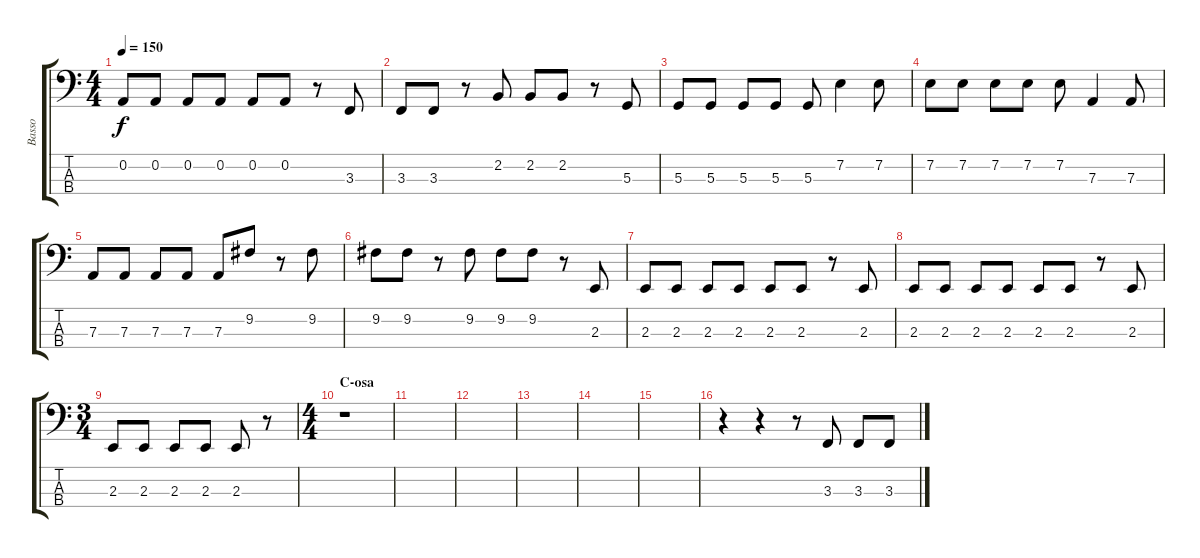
\track ("Basso" "Basso") {instrument electricbasspick}
\staff {score tabs}
\tuning (D2 A1 D1 A0) {hide}
\ts (4 4)
\tempo 150
\clef f4
\ks c
0.2.8{dy f} 0.2.8 0.2.8 0.2.8 0.2.8 0.2.8 r.8 3.3.8 |
3.3.8 3.3.8 r.8 2.2.8 2.2.8 2.2.8 r.8 5.3.8 |
5.3.8 5.3.8 5.3.8 5.3.8 5.3.8 7.2.4 7.2.8 |
7.2.8 7.2.8 7.2.8 7.2.8 7.2.8 7.3.4 7.3.8 |
7.3.8 7.3.8 7.3.8 7.3.8 7.3.8 9.2.8 r.8 9.2.8 |
9.2.8 9.2.8 r.8 9.2.8 9.2.8 9.2.8 r.8 2.3.8 |
2.3.8 2.3.8 2.3.8 2.3.8 2.3.8 2.3.8 r.8 2.3.8 |
2.3.8 2.3.8 2.3.8 2.3.8 2.3.8 2.3.8 r.8 2.3.8 |
\ts (3 4)
2.3.8 2.3.8 2.3.8 2.3.8 2.3.8 r.8 |
\ts (4 4)
\section ("" "C-osa")
r.1 |
|
|
|
|
|
r.4 r.4 r.8 3.3.8 3.3.8 3.3.8
